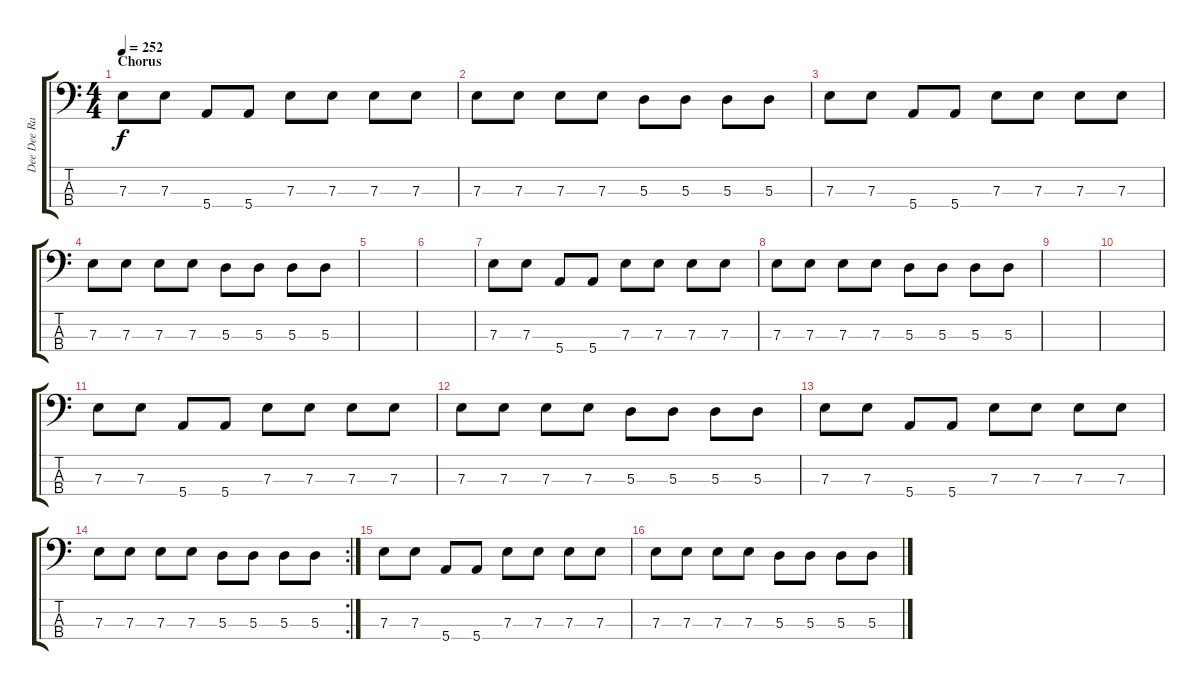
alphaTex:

\track ("Dee Dee Ramone - Bass" "Dee Dee Ra") {instrument electricbasspick}
\staff {score tabs}
\tuning (G2 D2 A1 E1) {hide}
\ts (4 4)
\section ("" "Chorus")
\tempo 252
\clef f4
\ks c
7.3.8{dy f} 7.3.8 5.4.8 5.4.8 7.3.8 7.3.8 7.3.8 7.3.8 |
7.3.8 7.3.8 7.3.8 7.3.8 5.3.8 5.3.8 5.3.8 5.3.8 |
7.3.8 7.3.8 5.4.8 5.4.8 7.3.8 7.3.8 7.3.8 7.3.8 |
7.3.8 7.3.8 7.3.8 7.3.8 5.3.8 5.3.8 5.3.8 5.3.8 |
|
|
7.3.8 7.3.8 5.4.8 5.4.8 7.3.8 7.3.8 7.3.8 7.3.8 |
7.3.8 7.3.8 7.3.8 7.3.8 5.3.8 5.3.8 5.3.8 5.3.8 |
|
|
7.3.8 7.3.8 5.4.8 5.4.8 7.3.8 7.3.8 7.3.8 7.3.8 |
7.3.8 7.3.8 7.3.8 7.3.8 5.3.8 5.3.8 5.3.8 5.3.8 |
7.3.8 7.3.8 5.4.8 5.4.8 7.3.8 7.3.8 7.3.8 7.3.8 |
\rc 2
7.3.8 7.3.8 7.3.8 7.3.8 5.3.8 5.3.8 5.3.8 5.3.8 |
7.3.8 7.3.8 5.4.8 5.4.8 7.3.8 7.3.8 7.3.8 7.3.8 |
7.3.8 7.3.8 7.3.8 7.3.8 5.3.8 5.3.8 5.3.8 5.3.8
